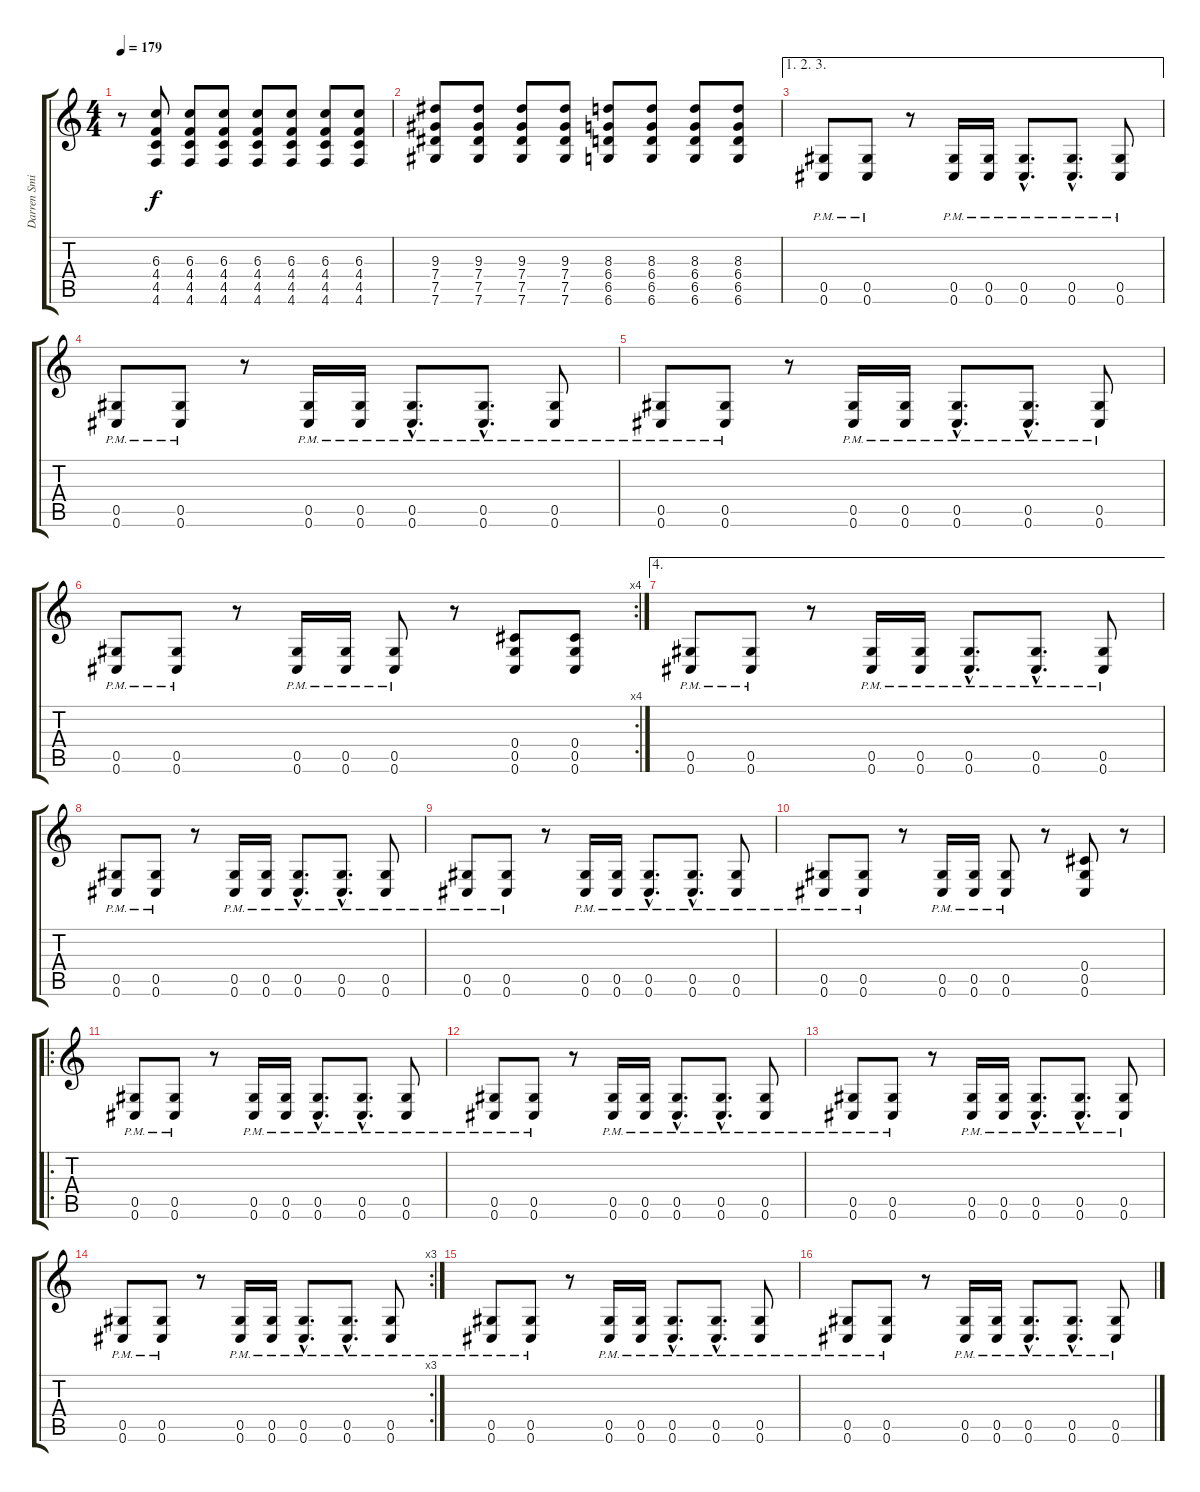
\track ("Darren Smith" "Darren Smi") {instrument overdrivenguitar}
\staff {score tabs}
\tuning (Eb4 Bb3 Gb3 Db3 Ab2 Db2) {hide}
\ts (4 4)
\tempo 179
\clef g2
\ks c
r.8{dy f} (6.3 4.4 4.5 4.6).8 (6.3 4.4 4.5 4.6).8 (6.3 4.4 4.5 4.6).8 (6.3 4.4 4.5 4.6).8 (6.3 4.4 4.5 4.6).8 (6.3 4.4 4.5 4.6).8 (6.3 4.4 4.5 4.6).8 |
(9.3 7.4 7.5 7.6).8 (9.3 7.4 7.5 7.6).8 (9.3 7.4 7.5 7.6).8 (9.3 7.4 7.5 7.6).8 (8.3 6.4 6.5 6.6).8 (8.3 6.4 6.5 6.6).8 (8.3 6.4 6.5 6.6).8 (8.3 6.4 6.5 6.6).8 |
\ae (1 2 3)
(0.5{pm} 0.6{pm}).8 (0.5{pm} 0.6{pm}).8 r.8 (0.5{pm} 0.6{pm}).16 (0.5{pm} 0.6{pm}).16 (0.5{hac pm} 0.6{hac pm}).8{d} (0.5{hac pm} 0.6{hac pm}).8{d} (0.5{pm} 0.6{pm}).8 |
(0.5{pm} 0.6{pm}).8 (0.5{pm} 0.6{pm}).8 r.8 (0.5{pm} 0.6{pm}).16 (0.5{pm} 0.6{pm}).16 (0.5{hac pm} 0.6{hac pm}).8{d} (0.5{hac pm} 0.6{hac pm}).8{d} (0.5{pm} 0.6{pm}).8 |
(0.5{pm} 0.6{pm}).8 (0.5{pm} 0.6{pm}).8 r.8 (0.5{pm} 0.6{pm}).16 (0.5{pm} 0.6{pm}).16 (0.5{hac pm} 0.6{hac pm}).8{d} (0.5{hac pm} 0.6{hac pm}).8{d} (0.5{pm} 0.6{pm}).8 |
\rc 4
(0.5{pm} 0.6{pm}).8 (0.5{pm} 0.6{pm}).8 r.8 (0.5{pm} 0.6{pm}).16 (0.5{pm} 0.6{pm}).16 (0.5{pm} 0.6{pm}).8 r.8 (0.4 0.5 0.6).8 (0.4 0.5 0.6).8 |
\ae 4
(0.5{pm} 0.6{pm}).8 (0.5{pm} 0.6{pm}).8 r.8 (0.5{pm} 0.6{pm}).16 (0.5{pm} 0.6{pm}).16 (0.5{hac pm} 0.6{hac pm}).8{d} (0.5{hac pm} 0.6{hac pm}).8{d} (0.5{pm} 0.6{pm}).8 |
(0.5{pm} 0.6{pm}).8 (0.5{pm} 0.6{pm}).8 r.8 (0.5{pm} 0.6{pm}).16 (0.5{pm} 0.6{pm}).16 (0.5{hac pm} 0.6{hac pm}).8{d} (0.5{hac pm} 0.6{hac pm}).8{d} (0.5{pm} 0.6{pm}).8 |
(0.5{pm} 0.6{pm}).8 (0.5{pm} 0.6{pm}).8 r.8 (0.5{pm} 0.6{pm}).16 (0.5{pm} 0.6{pm}).16 (0.5{hac pm} 0.6{hac pm}).8{d} (0.5{hac pm} 0.6{hac pm}).8{d} (0.5{pm} 0.6{pm}).8 |
(0.5{pm} 0.6{pm}).8 (0.5{pm} 0.6{pm}).8 r.8 (0.5{pm} 0.6{pm}).16 (0.5{pm} 0.6{pm}).16 (0.5{pm} 0.6{pm}).8 r.8 (0.4 0.5 0.6).8 r.8 |
\ro
(0.5{pm} 0.6{pm}).8 (0.5{pm} 0.6{pm}).8 r.8 (0.5{pm} 0.6{pm}).16 (0.5{pm} 0.6{pm}).16 (0.5{hac pm} 0.6{hac pm}).8{d} (0.5{hac pm} 0.6{hac pm}).8{d} (0.5{pm} 0.6{pm}).8 |
(0.5{pm} 0.6{pm}).8 (0.5{pm} 0.6{pm}).8 r.8 (0.5{pm} 0.6{pm}).16 (0.5{pm} 0.6{pm}).16 (0.5{hac pm} 0.6{hac pm}).8{d} (0.5{hac pm} 0.6{hac pm}).8{d} (0.5{pm} 0.6{pm}).8 |
(0.5{pm} 0.6{pm}).8 (0.5{pm} 0.6{pm}).8 r.8 (0.5{pm} 0.6{pm}).16 (0.5{pm} 0.6{pm}).16 (0.5{hac pm} 0.6{hac pm}).8{d} (0.5{hac pm} 0.6{hac pm}).8{d} (0.5{pm} 0.6{pm}).8 |
\rc 3
(0.5{pm} 0.6{pm}).8 (0.5{pm} 0.6{pm}).8 r.8 (0.5{pm} 0.6{pm}).16 (0.5{pm} 0.6{pm}).16 (0.5{hac pm} 0.6{hac pm}).8{d} (0.5{hac pm} 0.6{hac pm}).8{d} (0.5{pm} 0.6{pm}).8 |
(0.5{pm} 0.6{pm}).8 (0.5{pm} 0.6{pm}).8 r.8 (0.5{pm} 0.6{pm}).16 (0.5{pm} 0.6{pm}).16 (0.5{hac pm} 0.6{hac pm}).8{d} (0.5{hac pm} 0.6{hac pm}).8{d} (0.5{pm} 0.6{pm}).8 |
(0.5{pm} 0.6{pm}).8 (0.5{pm} 0.6{pm}).8 r.8 (0.5{pm} 0.6{pm}).16 (0.5{pm} 0.6{pm}).16 (0.5{hac pm} 0.6{hac pm}).8{d} (0.5{hac pm} 0.6{hac pm}).8{d} (0.5{pm} 0.6{pm}).8
